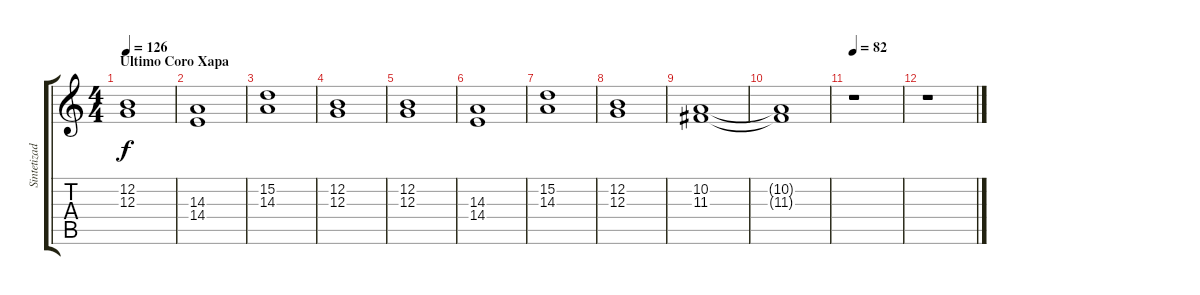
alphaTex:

\track ("Sintetizador 3" "Sintetizad") {instrument stringensemble1}
\staff {score tabs}
\tuning (E4 B3 G3 D3 A2 E2) {hide}
\ts (4 4)
\section ("" "Ultimo Coro Xapa")
\tempo 126
\clef g2
\ks c
(12.2 12.3).1{dy f volume 12 balance 8 instrument stringensemble1} |
(14.3 14.4).1 |
(15.2 14.3).1 |
(12.2 12.3).1 |
(12.2 12.3).1 |
(14.3 14.4).1 |
(15.2 14.3).1 |
(12.2 12.3).1 |
(10.2 11.3).1{volume 8} |
(10.2{t} 11.3{t}).1 |
\tempo 82
r.1 |
r.1
